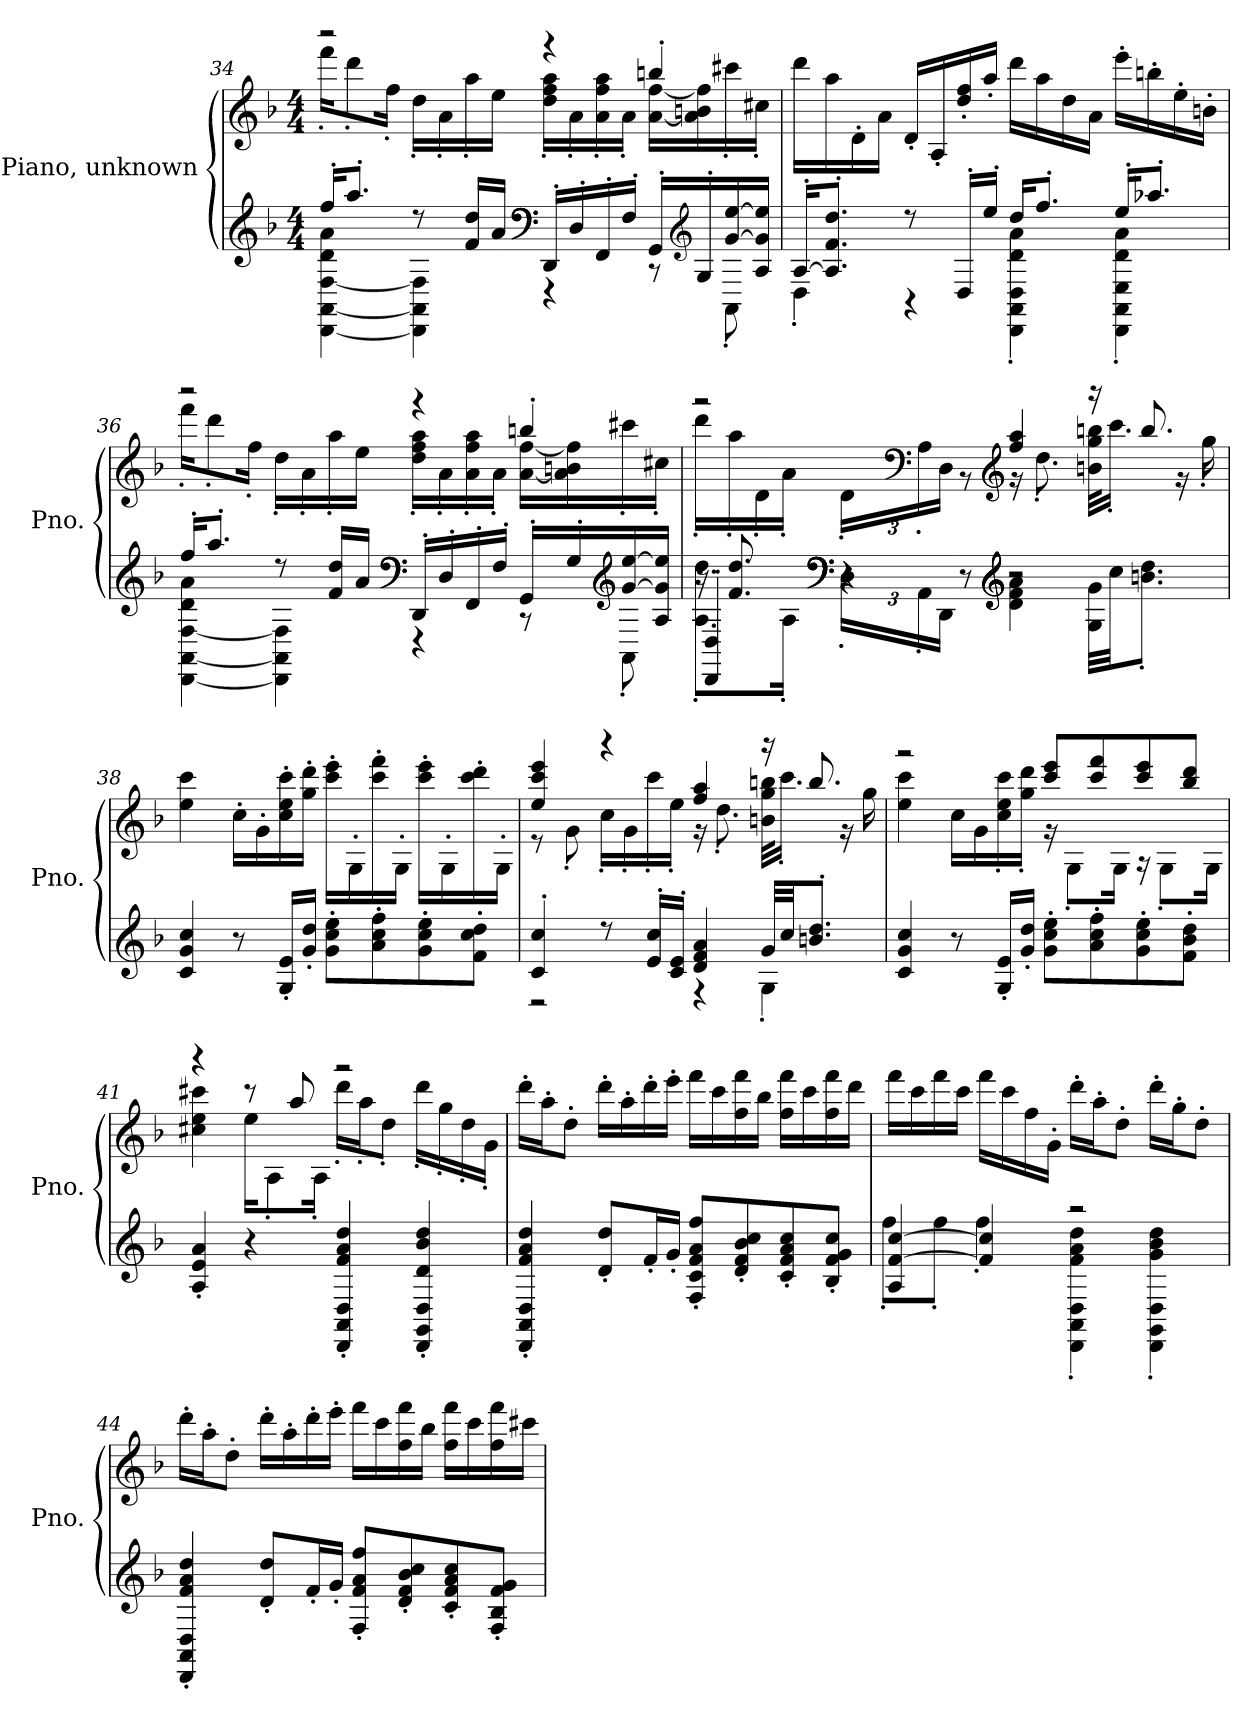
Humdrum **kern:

**kern	**kern
*part1	*part1
*staff2	*staff1
*I"Piano, unknown	*
*I'Pno.	*
*clefG2	*clefG2
*k[b-]	*k[b-]
*M4/4	*M4/4
=34	=34
*^	*^
16ff'/KL	[4DD\ [4AA\ [4F\ 4d\ 4a\	2r	16fff'\KL
8.aa'/J	.	.	8ddd'\
.	.	.	16ff'\Jk
8r	4DD\] 4AA\] 4F\]	.	16dd'\LL
.	.	.	16a'\
16f/ 16dd/LL	.	.	16aa'\
16a/JJ	.	.	16ee\JJ
*clefF4	*	*	*
16DD'/LL	4r	4r	16dd\' 16ff\' 16aa\'LL
16D'/	.	.	16a'\
16FF'/	.	.	16a\' 16ff\' 16aa\'
16F'/JJ	.	.	16a'\JJ
16GG'/LL	8r	4bbn'/	[16a\ [16ff\LL
*clefG2	*	*	*
16G'/	.	.	16a\] 16bn\ 16ff\]
[16g/ [16ee/	8AA'\	.	16ccc#X'\
16A/ 16g/] 16ee/]JJ	.	.	16cc#X'\JJ
*	*	*v	*v
!!LO:LB:g=z
=35	=35	=35
[16A'/KL	4D'\	16ddd\LL
8.A/]' 8.f/' 8.dd/'J	.	16aa\
.	.	16d'\
.	.	16a\JJ
8r	4r	16d'/LL
.	.	16A'/
16D'/LL	.	16dd/' 16ff/'
16ee'/JJ	.	16aa'/JJ
16dd/KL	4DD\' 4AA\' 4D\' 4d\' 4a\'	16ddd\LL
8.ff'/J	.	16aa\
.	.	16dd\
.	.	16a\JJ
16ee'/KL	4DD\' 4AA\' 4E\' 4d\' 4a\'	16eee'\LL
8.aa-X'/J	.	16bbn'\
.	.	16ee'\
.	.	16bn'\JJ
=36	=36	=36
*	*	*^
16ff'/KL	[4DD\ [4AA\ [4F\ 4d\ 4a\	2r	16fff'\KL
8.aa'/J	.	.	8ddd'\
.	.	.	16ff'\Jk
8r	4DD\] 4AA\] 4F\]	.	16dd'\LL
.	.	.	16a'\
16f/ 16dd/LL	.	.	16aa'\
16a/JJ	.	.	16ee\JJ
*clefF4	*	*	*
16DD'/LL	4r	4r	16dd\' 16ff\' 16aa\'LL
16D'/	.	.	16a'\
16FF'/	.	.	16a\' 16ff\' 16aa\'
16F'/JJ	.	.	16a'\JJ
16GG'/LL	8r	4bbn'/	[16a\ [16ff\LL
16G'/	.	.	16a\] 16bn\ 16ff\]
*clefG2	*	*	*
[16g/ [16ee/	8AA'\	.	16ccc#X'\
16A/ 16g/] 16ee/]JJ	.	.	16cc#X'\JJ
!!LO:PB:g=z	!!
=37	=37	=37	=37
*	*^	*	*
16r	8.A\' 8.dd\'L	4DD/' 4D/'	2r	16ddd'\LL
8.f/ 8.dd/	.	.	.	16aa'\
.	.	.	.	16d'\
.	16A'\Jk	.	.	16a'\JJ
*clefF4	*	*	*	*
*	*Xbrackettup	*	*	*Xbrackettup
4r	24D'\LL	4r	.	24d'\LL
*	*	*	*clefF4	*
.	24AA'\	.	.	24A'\
.	24DD\JJ	.	.	24D\JJ
.	8r	.	.	8r
*clefG2	*	*	*clefG2	*
2r	4d\ 4f\ 4a\	2r	4ff/ 4aa/	16r
.	.	.	.	8.dd'\
.	32G\ 32g\LLL	.	16r	32bn\ 32gg\ 32bbn\KLL
.	32cc\JJ	.	.	16.ccc'\JJ
.	8.bn\' 8.dd\'J	.	8.bb/	.
.	.	.	.	16r
.	.	.	.	16gg'\
*v	*v	*v	*	*
*	*v	*v
=38	=38
4c/ 4g/ 4cc/	4ee\ 4ccc\
8r	16cc'\LL
.	16g'\
16G/' 16e/'LL	16cc\' 16ee\' 16ccc\'
16g/' 16dd/'JJ	16gg\' 16ddd\'JJ
8g\' 8cc\' 8ee\'L	16ccc\' 16eee\'LL
.	16G'\
8a\' 8cc\' 8ff\'	16ccc\' 16fff\'
.	16G'\JJ
8g\' 8cc\' 8ee\'	16ccc\' 16eee\'LL
.	16G'\
8f\' 8cc\' 8dd\'J	16ccc\' 16ddd\'
.	16G'\JJ
!!LO:LB:g=z
=39	=39
*^	*^
4c/' 4cc/'	2r	4ee/ 4ccc/ 4eee/	8r
.	.	.	8g'\
8r	.	4r	16cc'\LL
.	.	.	16g'\
16e/' 16cc/'LL	.	.	16ccc'\
16c/' 16e/'JJ	.	.	16ee'\JJ
4d/ 4f/ 4a/	4r	4ff/ 4aa/	16r
.	.	.	8.dd'\
32g/LLL	4G'\	16r	32bn\ 32gg\ 32bbn\KLL
32cc/JJ	.	.	16.ccc'\JJ
8.bn/' 8.dd/'J	.	8.bb/	.
.	.	.	16r
.	.	.	16gg\
*v	*v	*	*
=40	=40	=40
4c/ 4g/ 4cc/	2r	4ee\ 4ccc\
8r	.	16cc\LL
.	.	16g\
16G/' 16e/'LL	.	16cc\' 16ee\' 16ccc\'
16g/' 16dd/'JJ	.	16gg\' 16ddd\'JJ
8g\' 8cc\' 8ee\'L	8ccc/ 8eee/L	16r
.	.	8G'\L
8a\' 8cc\' 8ff\'	8ccc/ 8fff/	.
.	.	16G\Jk
8g\' 8cc\' 8ee\'	8ccc/ 8eee/	16r
.	.	8G'\L
8f\' 8b-\' 8dd\'J	8bb-/ 8ddd/J	.
.	.	16G\Jk
=41	=41	=41
4A/' 4e/' 4a/'	4r	4cc#X\ 4ee\ 4ccc#X\
4r	8r	16ee\KL
.	.	8A'\
.	8aa/	.
.	.	16A'\Jk
4DD/' 4AA/' 4D/' 4f/' 4a/' 4dd/'	2r	16ddd'\LL
.	.	16aa'\J
.	.	8dd'\J
4DD/' 4GG/' 4D/' 4d/' 4b-/' 4dd/'	.	16ddd'\LL
.	.	16gg'\
.	.	16dd'\
.	.	16g'\JJ
*	*v	*v
!!LO:LB:g=z
=42	=42
4DD/' 4AA/' 4D/' 4f/' 4a/' 4dd/'	16ddd'\LL
.	16aa'\J
.	8dd'\J
8d/' 8dd/'L	16ddd'\LL
.	16aa'\
16f'/L	16ddd'\
16g'/JJ	16eee'\JJ
8F/' 8c/' 8f/' 8a/' 8ff/'L	16fff\LL
.	16ccc\
8d/' 8f/' 8b-/' 8cc/'	16ff\ 16fff\
.	16bb-\JJ
8c/' 8f/' 8a/' 8cc/'	16ff\ 16fff\LL
.	16ccc\
8B-/' 8f/' 8g/' 8cc/'J	16ff\ 16fff\
.	16ddd\JJ
=43	=43
*^	*
4A/ [4f/ [4cc/	8ff'\L	16fff\LL
.	.	16ccc\
.	8ff'\J	16fff\
.	.	16ccc\JJ
4f/] 4cc/]	4ff'\	16fff\LL
.	.	16ccc\
.	.	16ff\
.	.	16g'\JJ
2r	4DD\' 4AA\' 4D\' 4f\' 4a\' 4dd\'	16ddd'\LL
.	.	16aa'\J
.	.	8dd'\J
.	4DD\' 4GG\' 4D\' 4g\' 4b-\' 4dd\'	16ddd'\LL
.	.	16gg'\J
.	.	8dd'\J
*v	*v	*
!!LO:LB:g=z
=44	=44
4DD/' 4AA/' 4D/' 4f/' 4a/' 4dd/'	16ddd'\LL
.	16aa'\J
.	8dd'\J
8d/' 8dd/'L	16ddd'\LL
.	16aa'\
16f'/L	16ddd'\
16g'/JJ	16eee'\JJ
8F/' 8f/' 8a/' 8ff/'L	16fff\LL
.	16ccc\
8d/' 8f/' 8b-/' 8cc/'	16ff\ 16fff\
.	16bb-\JJ
8c/' 8f/' 8a/' 8cc/'	16ff\ 16fff\LL
.	16ccc\
8F/' 8B-/' 8f/' 8g/'J	16ff\ 16fff\
.	16ccc#X\JJ
=	=
*-	*-
